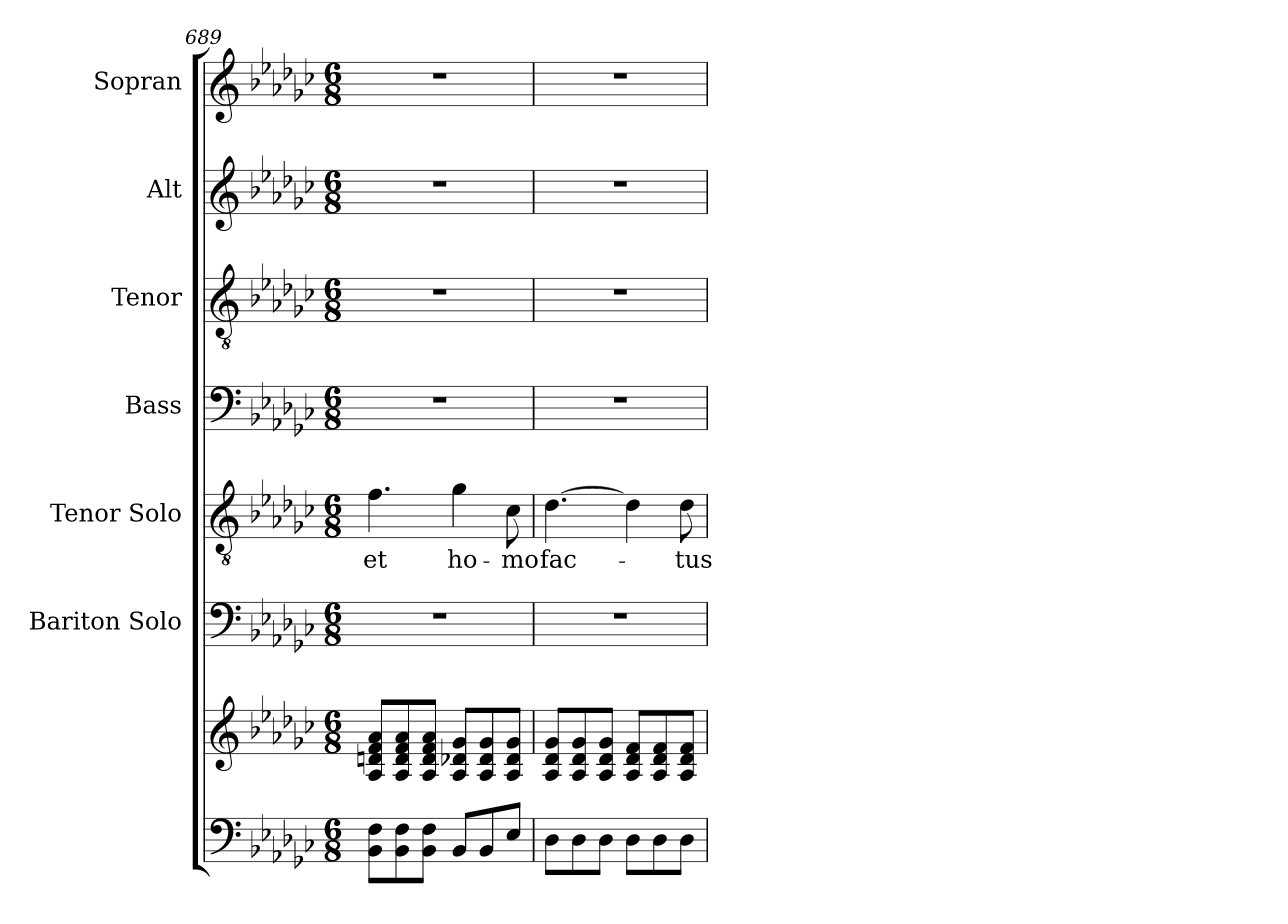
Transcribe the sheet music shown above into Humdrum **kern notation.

**kern	**kern	**kern	**kern	**text	**kern	**kern	**kern	**kern
*part7	*part7	*part6	*part5	*part5	*part4	*part3	*part2	*part1
*staff8	*staff7	*staff6	*staff5	*staff5	*staff4	*staff3	*staff2	*staff1
*	*	*I"Bariton Solo	*I"Tenor Solo	*	*I"Bass	*I"Tenor	*I"Alt	*I"Sopran
*	*	*	*	*	*I'B.	*I'T.	*I'A.	*I'S.
*clefF4	*clefG2	*clefF4	*clefGv2	*	*clefF4	*clefGv2	*clefG2	*clefG2
*k[b-e-a-d-g-c-]	*k[b-e-a-d-g-c-]	*k[b-e-a-d-g-c-]	*k[b-e-a-d-g-c-]	*	*k[b-e-a-d-g-c-]	*k[b-e-a-d-g-c-]	*k[b-e-a-d-g-c-]	*k[b-e-a-d-g-c-]
*G-:	*G-:	*G-:	*G-:	*	*G-:	*G-:	*G-:	*G-:
*M6/8	*M6/8	*M6/8	*M6/8	*	*M6/8	*M6/8	*M6/8	*M6/8
=689	=689	=689	=689	=689	=689	=689	=689	=689
!	!	!	!	!LO:LY:b	!	!	!	!
8BB-\ 8F\L	8A-/ 8dn/ 8f/ 8a-/L	2.r	4.f\	et	2.r	2.r	2.r	2.r
8BB-\ 8F\	8A-/ 8d/ 8f/ 8a-/	.	.	.	.	.	.	.
8BB-\ 8F\J	8A-/ 8d/ 8f/ 8a-/J	.	.	.	.	.	.	.
!	!	!	!	!LO:LY:b	!	!	!	!
8BB-/L	8A-/ 8d-X/ 8g-/L	.	4g-\	ho-	.	.	.	.
8BB-/	8A-/ 8d-/ 8g-/	.	.	.	.	.	.	.
!	!	!	!	!LO:LY:b	!	!	!	!
8E-/J	8A-/ 8d-/ 8g-/J	.	8c-\	-mo	.	.	.	.
!!LO:LB:g=z
=690	=690	=690	=690	=690	=690	=690	=690	=690
!	!	!	!	!LO:LY:b	!	!	!	!
8D-\L	8A-/ 8d-/ 8g-/L	2.r	[4.d-\	fac-	2.r	2.r	2.r	2.r
8D-\	8A-/ 8d-/ 8g-/	.	.	.	.	.	.	.
8D-\J	8A-/ 8d-/ 8g-/J	.	.	.	.	.	.	.
8D-\L	8A-/ 8d-/ 8f/L	.	4d-\]	.	.	.	.	.
8D-\	8A-/ 8d-/ 8f/	.	.	.	.	.	.	.
!	!	!	!	!LO:LY:b	!	!	!	!
8D-\J	8A-/ 8d-/ 8f/J	.	8d-\	-tus	.	.	.	.
=	=	=	=	=	=	=	=	=
*-	*-	*-	*-	*-	*-	*-	*-	*-
